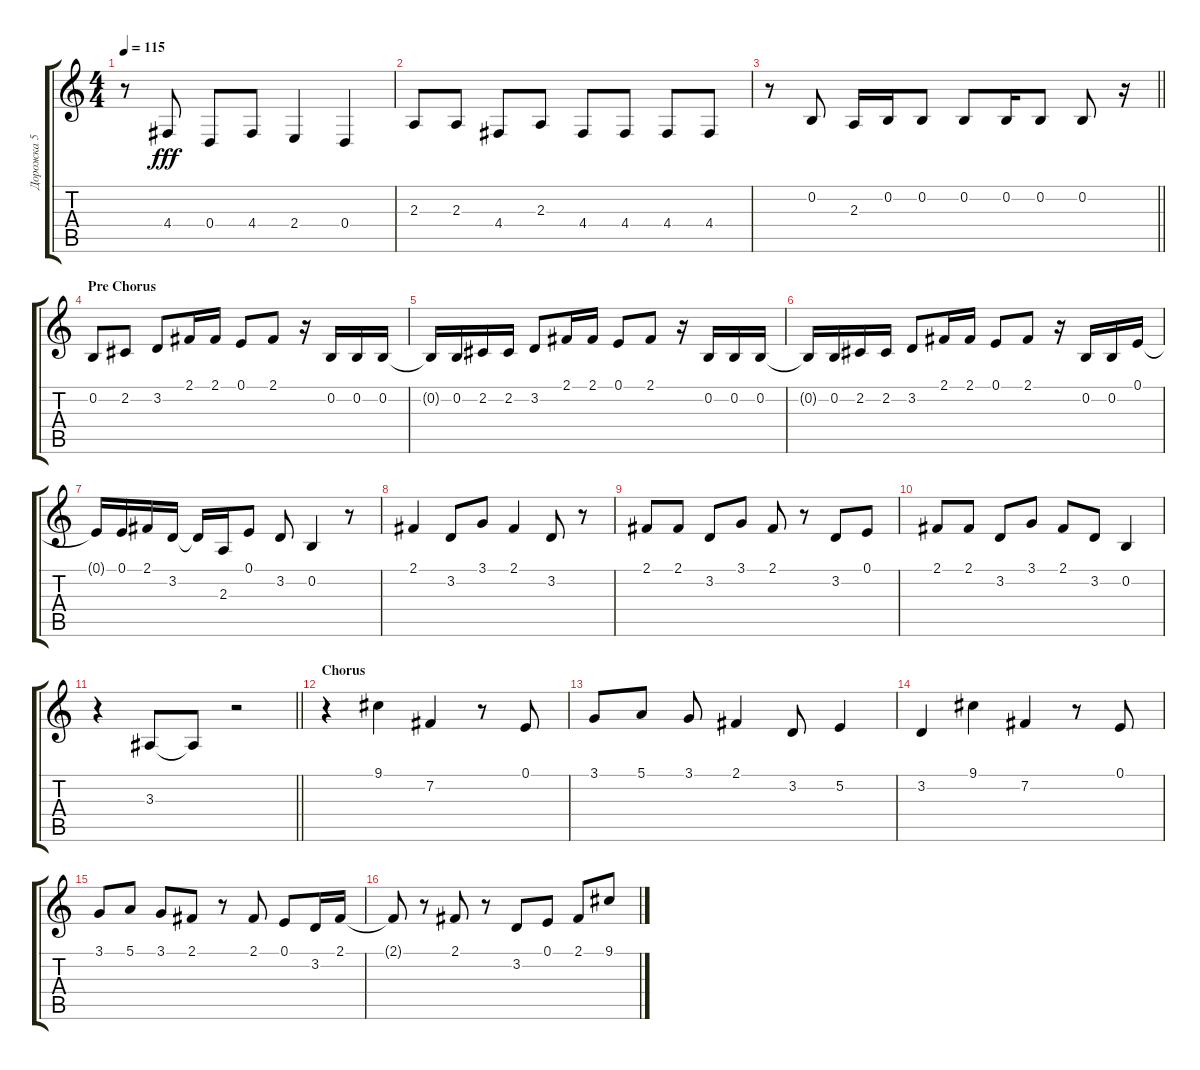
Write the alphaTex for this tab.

\track ("Дорожка 5" "Дорожка 5") {instrument altosax}
\staff {score tabs}
\tuning (E4 B3 G3 D3 A2 E2) {hide}
\ts (4 4)
\tempo 115
\clef g2
\ks c
r.8{dy fff} 4.4.8 0.4.8 4.4.8 2.4.4 0.4.4 |
2.3.8 2.3.8 4.4.8 2.3.8 4.4.8 4.4.8 4.4.8 4.4.8 |
\barLineRight lightlight
r.8 0.2.8 2.3.16 0.2.16 0.2.8 0.2.8 0.2.16 0.2.8 0.2.8 r.16 |
\section ("" "Pre Chorus")
0.2.8 2.2.8 3.2.8 2.1.16 2.1.16 0.1.8 2.1.8 r.16 0.2.16 0.2.16 0.2.16 |
0.2{t}.16 0.2.16 2.2.16 2.2.16 3.2.8 2.1.16 2.1.16 0.1.8 2.1.8 r.16 0.2.16 0.2.16 0.2.16 |
0.2{t}.16 0.2.16 2.2.16 2.2.16 3.2.8 2.1.16 2.1.16 0.1.8 2.1.8 r.16 0.2.16 0.2.16 0.1.16 |
0.1{t}.16 0.1.16 2.1.16 3.2.16 3.2{t}.16 2.3.16 0.1.8 3.2.8 0.2.4 r.8 |
2.1.4 3.2.8 3.1.8 2.1.4 3.2.8 r.8 |
2.1.8 2.1.8 3.2.8 3.1.8 2.1.8 r.8 3.2.8 0.1.8 |
2.1.8 2.1.8 3.2.8 3.1.8 2.1.8 3.2.8 0.2.4 |
\barLineRight lightlight
r.4 3.3.8 3.3{t}.8 r.2 |
\section ("" "Chorus")
r.4 9.1.4 7.2.4 r.8 0.1.8 |
3.1.8 5.1.8 3.1.8 2.1.4 3.2.8 5.2.4 |
3.2.4 9.1.4 7.2.4 r.8 0.1.8 |
3.1.8 5.1.8 3.1.8 2.1.8 r.8 2.1.8 0.1.8 3.2.16 2.1.16 |
2.1{t}.8 r.8 2.1.8 r.8 3.2.8 0.1.8 2.1.8 9.1.8
